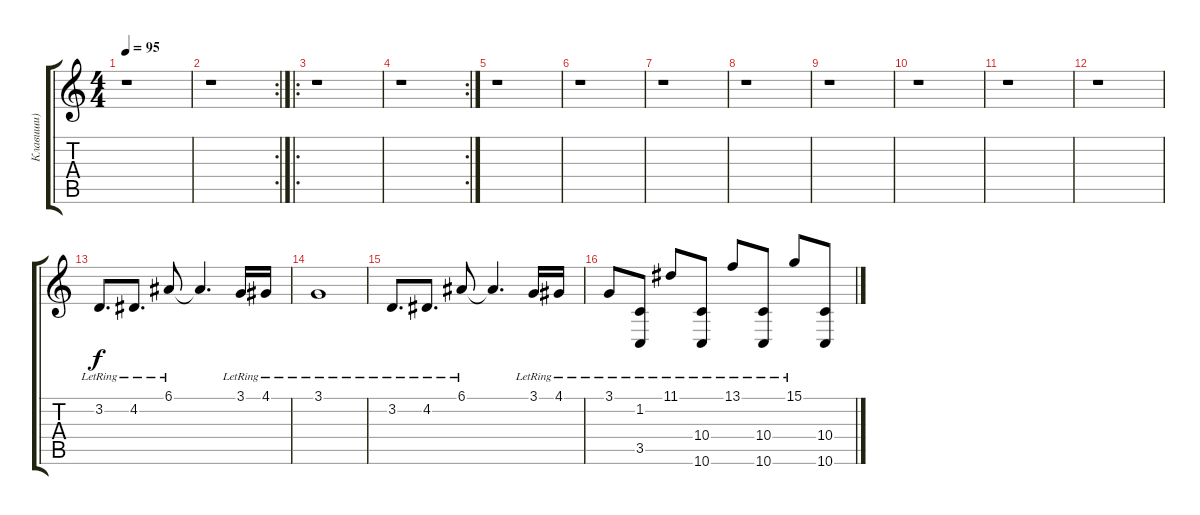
\track ("Клавиши)" "Клавиши)") {instrument acousticgrandpiano}
\staff {score tabs}
\tuning (E4 B3 G3 D3 A2 D2) {hide}
\ts (4 4)
\tempo 95
\clef g2
\ks c
r.1{dy f} |
\rc 2
r.1 |
\ro
r.1 |
\rc 2
r.1 |
r.1 |
r.1 |
r.1 |
r.1 |
r.1 |
r.1 |
r.1 |
r.1 |
3.2{lr}.8{d} 4.2{lr}.8{d} 6.1{lr}.8 6.1{t}.4{d} 3.1{lr}.16 4.1{lr}.16 |
3.1{lr}.1 |
3.2{lr}.8{d} 4.2{lr}.8{d} 6.1{lr}.8 6.1{t}.4{d} 3.1{lr}.16 4.1{lr}.16 |
3.1{lr}.8 (1.2{lr} 3.5{lr}).8 11.1{lr}.8 (10.4{lr} 10.6{lr}).8 13.1{lr}.8 (10.4{lr} 10.6{lr}).8 15.1{lr}.8 (10.4 10.6).8
